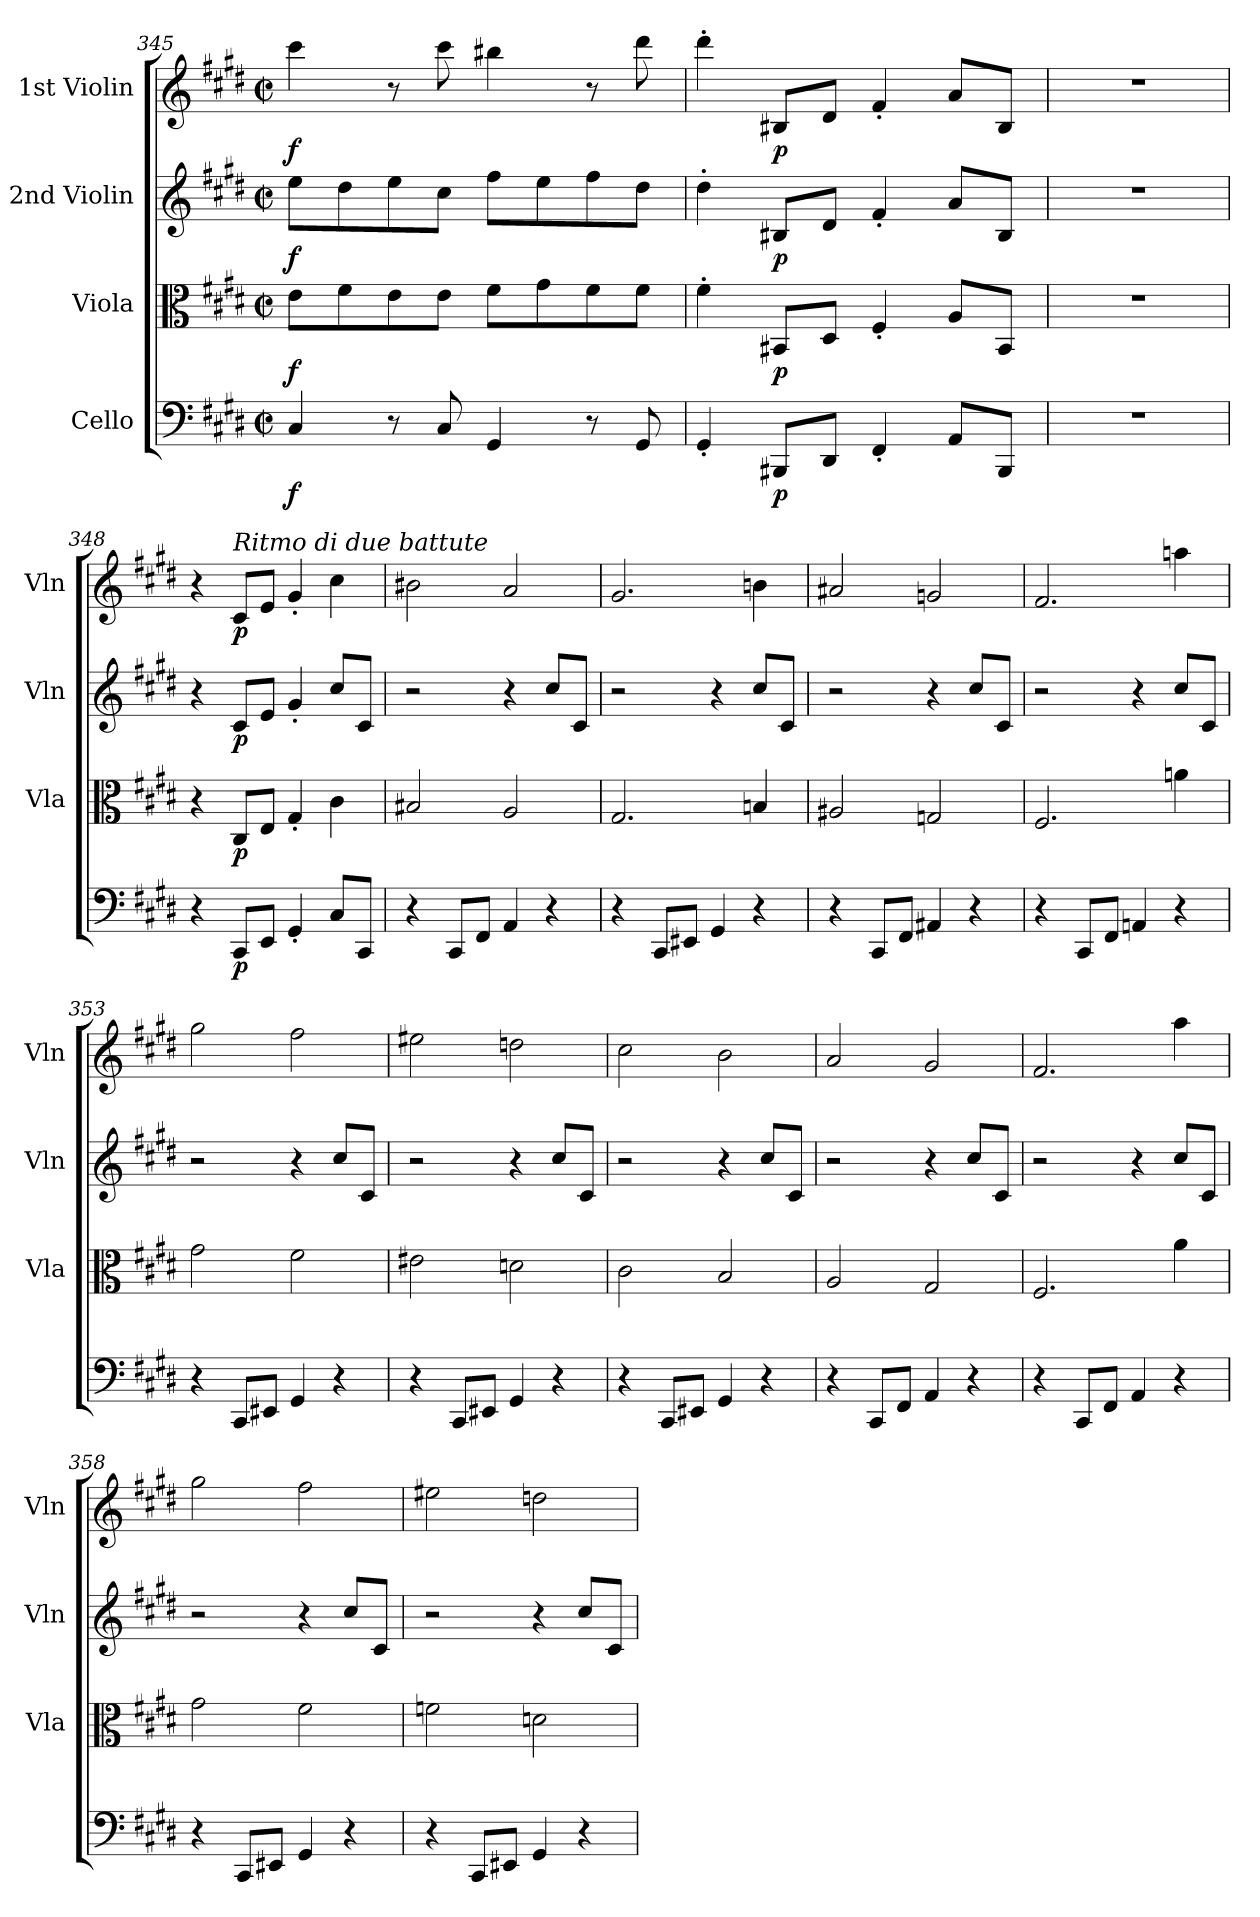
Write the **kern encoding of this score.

**kern	**dynam	**kern	**dynam	**kern	**dynam	**kern	**dynam
*part4	*part4	*part3	*part3	*part2	*part2	*part1	*part1
*staff4	*staff4	*staff3	*staff3	*staff2	*staff2	*staff1	*staff1
*I"Cello	*	*I"Viola	*	*I"2nd Violin	*	*I"1st Violin	*
*	*	*I'Vla	*	*I'Vln	*	*I'Vln	*
!!LO:LB:g=z
*clefF4	*	*clefC3	*	*clefG2	*	*clefG2	*
*k[f#c#g#d#]	*	*k[f#c#g#d#]	*	*k[f#c#g#d#]	*	*k[f#c#g#d#]	*
*c#:	*	*c#:	*	*c#:	*	*c#:	*
*M2/2	*	*M2/2	*	*M2/2	*	*M2/2	*
*met(c|)	*	*met(c|)	*	*met(c|)	*	*met(c|)	*
=345	=345	=345	=345	=345	=345	=345	=345
!	!LO:DY:b	!	!LO:DY:b	!	!LO:DY:b	!	!LO:DY:b
4C#/	f	8e\L	f	8ee\L	f	4ccc#\	f
.	.	8f#\	.	8dd#\	.	.	.
8r	.	8e\	.	8ee\	.	8r	.
8C#/	.	8e\J	.	8cc#\J	.	8ccc#\	.
4GG#/	.	8f#\L	.	8ff#\L	.	4bb#X\	.
.	.	8g#\	.	8ee\	.	.	.
8r	.	8f#\	.	8ff#\	.	8r	.
8GG#/	.	8f#\J	.	8dd#\J	.	8ddd#\	.
=346	=346	=346	=346	=346	=346	=346	=346
4GG#'/	.	4f#'\	.	4dd#'\	.	4ddd#'\	.
!	!LO:DY:b	!	!LO:DY:b	!	!LO:DY:b	!	!LO:DY:b
8BBB#X/L	p	8BB#X/L	p	8B#X/L	p	8B#X/L	p
8DD#/J	.	8D#/J	.	8d#/J	.	8d#/J	.
4FF#'/	.	4F#'/	.	4f#'/	.	4f#'/	.
8AA/L	.	8A/L	.	8a/L	.	8a/L	.
8BBB#/J	.	8BB#/J	.	8B#/J	.	8B#/J	.
=347	=347	=347	=347	=347	=347	=347	=347
1r	.	1r	.	1r	.	1r	.
=348	=348	=348	=348	=348	=348	=348	=348
4r	.	4r	.	4r	.	4r	.
!	!	!	!	!	!	!LO:TX:a:i:t=Ritmo di due battute	!
!	!LO:DY:b	!	!LO:DY:b	!	!LO:DY:b	!	!LO:DY:b
8CC#/L	p	8C#/L	p	8c#/L	p	8c#/L	p
8EE/J	.	8E/J	.	8e/J	.	8e/J	.
4GG#'/	.	4G#'/	.	4g#'/	.	4g#'/	.
8C#/L	.	4c#\	.	8cc#/L	.	4cc#\	.
8CC#/J	.	.	.	8c#/J	.	.	.
=349	=349	=349	=349	=349	=349	=349	=349
4r	.	2B#X/	.	2r	.	2b#X\	.
8CC#/L	.	.	.	.	.	.	.
8FF#/J	.	.	.	.	.	.	.
4AA/	.	2A/	.	4r	.	2a/	.
4r	.	.	.	8cc#/L	.	.	.
.	.	.	.	8c#/J	.	.	.
!!LO:PB:g=z
=350	=350	=350	=350	=350	=350	=350	=350
4r	.	2.G#/	.	2r	.	2.g#/	.
8CC#/L	.	.	.	.	.	.	.
8EE#X/J	.	.	.	.	.	.	.
4GG#/	.	.	.	4r	.	.	.
4r	.	4Bn/	.	8cc#/L	.	4bn\	.
.	.	.	.	8c#/J	.	.	.
=351	=351	=351	=351	=351	=351	=351	=351
4r	.	2A#X/	.	2r	.	2a#X/	.
8CC#/L	.	.	.	.	.	.	.
8FF#/J	.	.	.	.	.	.	.
4AA#X/	.	2Gn/	.	4r	.	2gn/	.
4r	.	.	.	8cc#/L	.	.	.
.	.	.	.	8c#/J	.	.	.
=352	=352	=352	=352	=352	=352	=352	=352
4r	.	2.F#/	.	2r	.	2.f#/	.
8CC#/L	.	.	.	.	.	.	.
8FF#/J	.	.	.	.	.	.	.
4AAn/	.	.	.	4r	.	.	.
4r	.	4an\	.	8cc#/L	.	4aan\	.
.	.	.	.	8c#/J	.	.	.
!!LO:LB:g=z
=353	=353	=353	=353	=353	=353	=353	=353
4r	.	2g#\	.	2r	.	2gg#\	.
8CC#/L	.	.	.	.	.	.	.
8EE#X/J	.	.	.	.	.	.	.
4GG#/	.	2f#\	.	4r	.	2ff#\	.
4r	.	.	.	8cc#/L	.	.	.
.	.	.	.	8c#/J	.	.	.
=354	=354	=354	=354	=354	=354	=354	=354
4r	.	2e#X\	.	2r	.	2ee#X\	.
8CC#/L	.	.	.	.	.	.	.
8EE#X/J	.	.	.	.	.	.	.
4GG#/	.	2dn\	.	4r	.	2ddn\	.
4r	.	.	.	8cc#/L	.	.	.
.	.	.	.	8c#/J	.	.	.
=355	=355	=355	=355	=355	=355	=355	=355
4r	.	2c#\	.	2r	.	2cc#\	.
8CC#/L	.	.	.	.	.	.	.
8EE#X/J	.	.	.	.	.	.	.
4GG#/	.	2B/	.	4r	.	2b\	.
4r	.	.	.	8cc#/L	.	.	.
.	.	.	.	8c#/J	.	.	.
=356	=356	=356	=356	=356	=356	=356	=356
4r	.	2A/	.	2r	.	2a/	.
8CC#/L	.	.	.	.	.	.	.
8FF#/J	.	.	.	.	.	.	.
4AA/	.	2G#/	.	4r	.	2g#/	.
4r	.	.	.	8cc#/L	.	.	.
.	.	.	.	8c#/J	.	.	.
=357	=357	=357	=357	=357	=357	=357	=357
4r	.	2.F#/	.	2r	.	2.f#/	.
8CC#/L	.	.	.	.	.	.	.
8FF#/J	.	.	.	.	.	.	.
4AA/	.	.	.	4r	.	.	.
4r	.	4a\	.	8cc#/L	.	4aa\	.
.	.	.	.	8c#/J	.	.	.
!!LO:LB:g=z
=358	=358	=358	=358	=358	=358	=358	=358
4r	.	2g#\	.	2r	.	2gg#\	.
8CC#/L	.	.	.	.	.	.	.
8EE#X/J	.	.	.	.	.	.	.
4GG#/	.	2f#\	.	4r	.	2ff#\	.
4r	.	.	.	8cc#/L	.	.	.
.	.	.	.	8c#/J	.	.	.
=359	=359	=359	=359	=359	=359	=359	=359
4r	.	2fn\	.	2r	.	2ee#X\	.
8CC#/L	.	.	.	.	.	.	.
8EE#X/J	.	.	.	.	.	.	.
4GG#/	.	2dn\	.	4r	.	2ddn\	.
4r	.	.	.	8cc#/L	.	.	.
.	.	.	.	8c#/J	.	.	.
=	=	=	=	=	=	=	=
*-	*-	*-	*-	*-	*-	*-	*-
